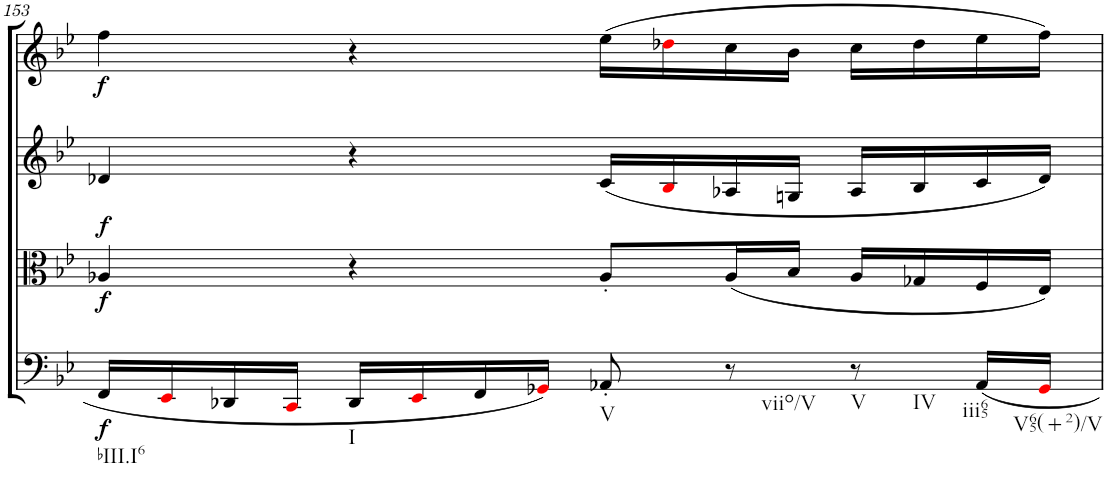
**kern	**dynam	**kern	**dynam	**kern	**kern	**dynam
*part4	*part4	*part3	*part3	*part2	*part1	*part1
*staff4	*staff4	*staff3	*staff3	*staff2	*staff1	*staff1
*I"Violoncello.	*	*I"Viola.	*	*I"Violino II.	*I"Violino I.	*
*I'Vc	*	*I'Vla	*	*I'Vln	*I'Vln	*
!!LO:PB:g=z
*clefF4	*	*clefC3	*	*clefG2	*clefG2	*
*k[b-e-]	*	*k[b-e-]	*	*k[b-e-]	*k[b-e-]	*
*B-:	*	*B-:	*	*B-:	*B-:	*
*M4/4	*	*M4/4	*	*M4/4	*M4/4	*
*met(c)	*	*met(c)	*	*met(c)	*met(c)	*
=153	=153	=153	=153	=153	=153	=153
!LO:TX:b:t=bIII.I6	!	!	!	!	!	!
!	!LO:DY:b	!	!LO:DY:b	!	!	!
!	!	!	!LO:DY:n=1:a	!	!	!LO:DY:b
16FF/LL	f	4A-X/	f f	4d-X/	4ff\	f
16EE-i/	.	.	.	.	.	.
16DD-X/	.	.	.	.	.	.
16CCi/JJ	.	.	.	.	.	.
!LO:TX:b:t=I	!	!	!	!	!	!
16DD-/LL	.	4r	.	4r	4r	.
16EE-i/	.	.	.	.	.	.
16FF/	.	.	.	.	.	.
16GG-Xi/JJ	.	.	.	.	.	.
!LO:TX:b:t=V	!	!	!	!	!	!
8AA-X'/	.	8A-'/L	.	(16c/LL	(16ee-\LL	.
.	.	.	.	16B-i/	16dd-Xi\	.
!LO:TX:b:t=viio/V	!	!	!	!	!	!
8r	.	(16A-/L	.	16A-X/	16cc\	.
.	.	16B-/JJ	.	16Gn/JJ	16b-\JJ	.
!LO:TX:b:t=V	!	!	!	!	!	!
!LO:TX:b:t=IV	!	!	!	!	!	!
8r	.	16A-/LL	.	16A-/LL	16cc\LL	.
.	.	16G-X/	.	16B-/	16dd-\	.
!LO:TX:b:t=iii65	!	!	!	!	!	!
16AA-/LL	.	16F/	.	16c/	16ee-\	.
!LO:TX:b:t=V65(+2)/V	!	!	!	!	!	!
16GG-i/JJ	.	16E-/JJ)	.	16d-/JJ)	16ff\JJ)	.
=	=	=	=	=	=	=
*-	*-	*-	*-	*-	*-	*-
